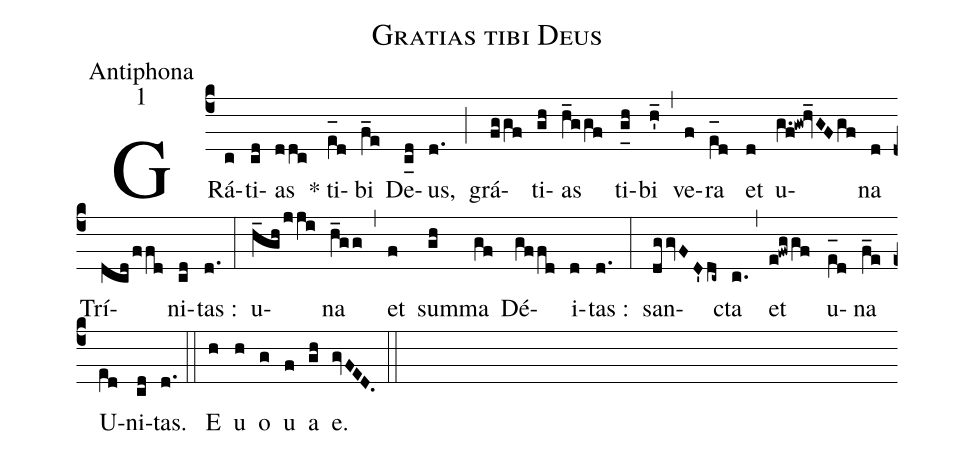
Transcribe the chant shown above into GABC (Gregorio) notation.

name:Gratias tibi Deus;
office-part:Antiphona;
mode:1;
%%
(c4) GRá(c)ti(cd)as(ddc) ()* ti(e_[oh:h][ll:1]d)bi(f_e) De(c_[ll:1]d)us,(d.) (;) grá(fggf)ti(gh)as(h_ggf) ti(g_[uh:l]h)bi(h'_) (,) ve(f)ra(e_[oh:h][ll:1]d) et(d) u(g.f!gw!hv_GFgf)na(d) Trí(dcdffd)ni(cd)tas :(d.) (:) u(h_ghjji)na(h_gg) (,) et(f) sum(gh)ma(gf) Dé(gffd)i(d)tas :(d.) (:) san(dggvFD'dc~)cta(c.) (,) et(e!fwggf) u(e_[oh:h][ll:1]d)na(f_e) U(e[ll:1]d)ni(cd)tas.(d.) (::) <eu>E(h) u(h) o(g) u(f) a(gh) e.</eu>(gvFED.) (::)
